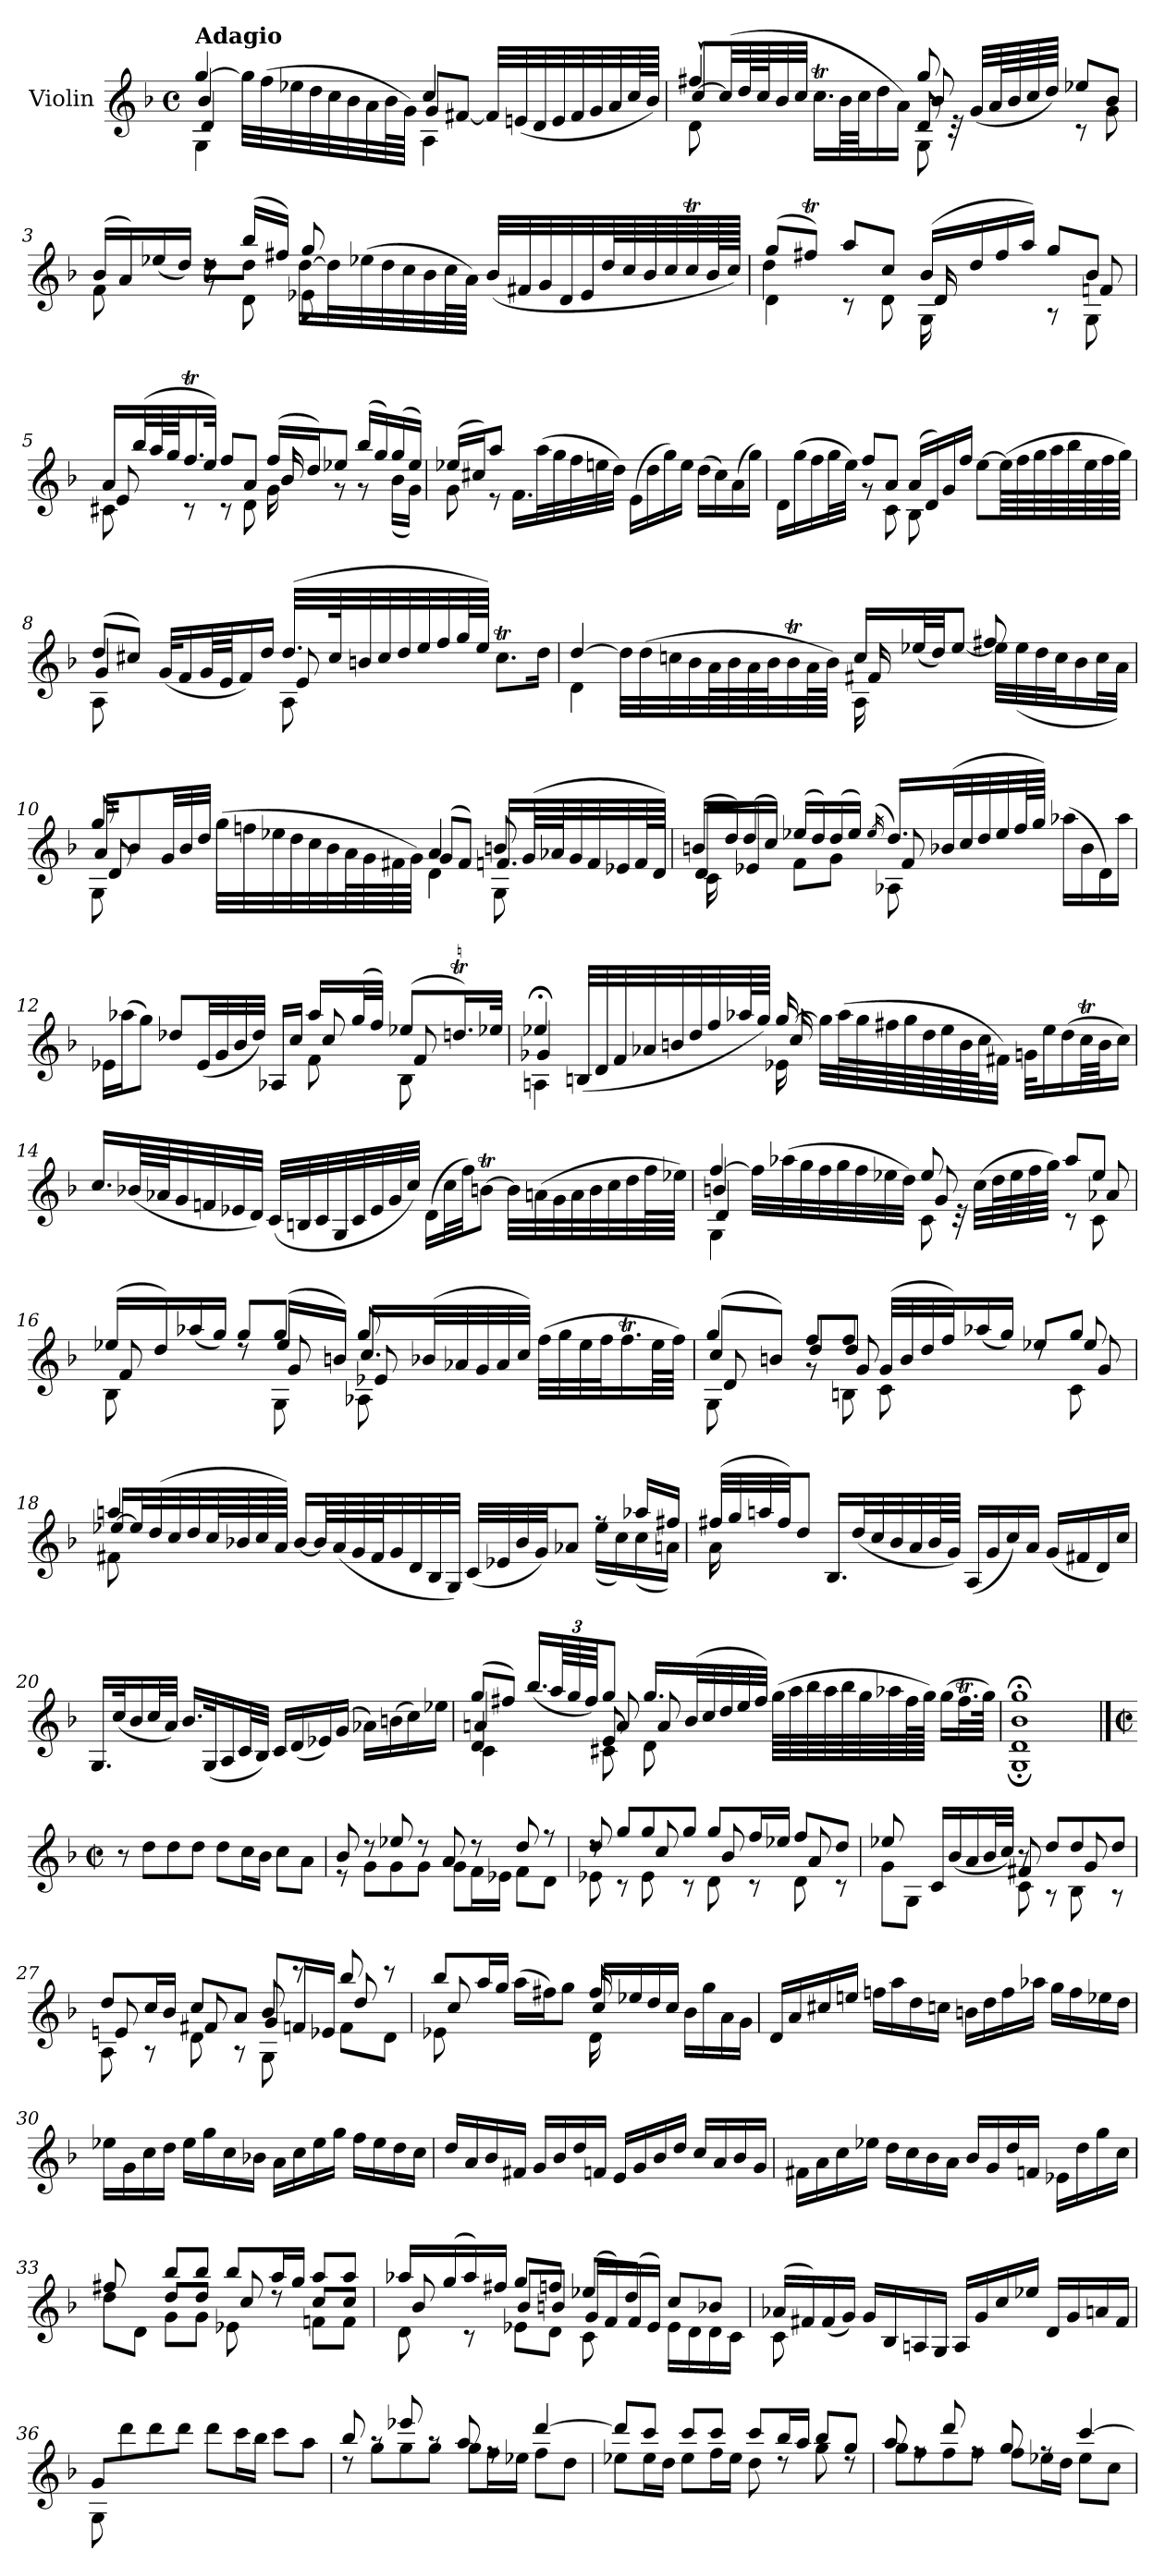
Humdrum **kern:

**kern
*part1
*staff1
*I"Violin
*I'Vln.
*clefG2
*k[b-]
*M4/4
*met(c)
=1
*^
*	*^
*	*	*^
!LO:TX:a:B:t=Adagio	!	!	!
[4gg/	4b-/	4d/	4G\
32gg\LLL]	4ryy	4ryy	4ryy
(>32ff\	.	.	.
32ee-X\	.	.	.
32dd\	.	.	.
32cc\	.	.	.
32b-\	.	.	.
32a\	.	.	.
64b-\L	.	.	.
64g\JJJJ)	.	.	.
4cc/	8g/L	2ryy	4A\
.	[8f#X/J	.	.
4ryy	32f#/LLL]	.	4ryy
.	(32en/	.	.
.	32d/	.	.
.	32e/	.	.
.	32f#/	.	.
.	32g/	.	.
.	32a/	.	.
.	64cc/L	.	.
.	64b-/JJJJ)	.	.
=2	=2	=2	=2
4ff#X`/	8d\	[8cc/L	2ryy
.	8ryy	(32cc/LL]	.
.	.	64dd/L	.
.	.	64cc/J	.
.	.	32b-/	.
.	.	32cc/JJJ	.
4ryy	4ryy	16.ccT\LL	.
.	.	64b-\LL	.
.	.	64cc\JJ	.
.	.	16dd\	.
.	.	16a\JJ)	.
8gg/	8d/	8b-/	8G\
32rc	8ryy	8rcyy	8ryy
(32g/LLL	.	.	.
64a/L	.	.	.
64b-/	.	.	.
64cc/	.	.	.
64dd/JJJJ)	.	.	.
8ee-X/L	8r	4ryy	4ryy
8b-/J	8g\	.	.
*	*	*v	*v
!!LO:LB:g=z
=3	=3	=3
(16b-/LL	8f\	4ryy
16a/)	.	.
(16ee-X/	8rgyy	.
16dd/JJ)	.	.
8rdd	8rg	8dd\L
(16bb-/LL	8d\	8dd\J
16ff#X/JJ)	.	.
8gg/	8e-X\	[16dd\LL
.	.	32dd\L]
.	.	(>32ee-X\
8ryy	8ryy	32dd\
.	.	32cc\
.	.	32b-\
.	.	64cc\L
.	.	64a\JJJJ)
(32b-/LLL	4ryy	4ryy
32f#X/	.	.
32g/	.	.
32d/	.	.
32e-/	.	.
64dd/L	.	.
64cc/	.	.
64b-/	.	.
64cc/	.	.
64ccT/	.	.
128b-/L	.	.
128cc/JJJJJ)	.	.
=4	=4	=4
(8gg/L	4d\	4dd\
8ff#Xt/J)	.	.
8aa/L	8r	4ryy
8cc/J	8d\	.
(16b-/LL	16G\	16d/
16dd/	16ryy	16ryy
16ff#/	8ryy	8ryy
16aa/JJ)	.	.
8gg/L	8r	8ryy
8b-/J	8G\	8fn/
!!LO:LB:g=z	!!	!!
=5	=5	=5
16a/LL	8c#X\	8e/
(32bb-/L	.	.
64aa/L	.	.
64gg/JJ	.	.
16.ffT/	8r	8ryy
32ee/JJk)	.	.
8ff/L	8r	4ryy
8a/J	8d\	.
(16ff/LL	16g\	16b-/
16dd/J)	16ryy	16ryy
8ee-X/J	8r	8ryy
(16bb-/LL	8r	4ryy
16gg/)	.	.
(16gg/	(16b-\LL	.
16ee-/JJ)	16g\JJ)	.
*	*v	*v
=6	=6
(16ee-X/LL	8g\
16cc#X/J)	.
8aa/J	8r
4ryy	16.f\LL
.	(>32aa\L
.	32gg\
.	32ff\
.	32een\
.	32dd\JJJ)
2ryy	(>16e\LL
.	16dd\
.	16gg\)
.	16ee\JJ
.	(>16dd\LL
.	16cc#\)
.	(>16a\
.	16gg\JJ)
=7	=7
16d\LL	4ryy
(>16gg\	.
16ff\	.
32gg\L	.
32ee\JJJ)	.
8ff/L	8r
8a/J	8c\
(16a/LL	8B-\
16d/)	.
16g/	8ryy
16ff/JJ	.
[8ee\L	4ryy
(>64ee\LLL]	.
64ff\	.
64gg\	.
64aa\	.
64bb-\	.
64ee\	.
64ff\	.
64gg\JJJJ)	.
!!LO:LB:g=z	!!
=8	=8
*	*^
(8dd/L	8A\	4g/
8cc#X/J)	8ryy	.
(32g/KLL	4ryy	4ryy
16f/	.	.
64g/LL	.	.
64e/JJ	.	.
16f/)	.	.
16dd/JJ	.	.
(32.dd/LLL	8A\	8e/
64cc#/K	.	.
32bn/	.	.
32cc#/	.	.
32dd/	8ryy	8ryy
32ee/	.	.
32ff/	.	.
64gg/L	.	.
64ee/JJJJ)	.	.
8.cc#t\L	4ryy	4ryy
16dd\Jk	.	.
=9	=9	=9
[4dd/	4d\	2ryy
32dd\LLL]	4ryy	.
(>32dd\	.	.
32ccn\	.	.
32b-\	.	.
64a\L	.	.
64b-\	.	.
64a\	.	.
64b-\J	.	.
32b-T\	.	.
64a\L	.	.
64b-\JJJJ)	.	.
16cc/LL	16A\	16f#X/
(32ee-X/L	16ryy	16ryy
32dd/JJ)	.	.
[8ee-/J	8ryy	8ryy
8ff#X/	32ee-\LLL]	4ryy
.	(>32ee-\	.
.	32dd\	.
.	32cc\J	.
8ryy	16b-\	.
.	32cc\L	.
.	32a\JJJ)	.
!!LO:LB:g=z	!!	!!
=10	=10	=10
*	*	*^
8gg/	8G\	32a/KKL	8d/
.	.	8b-/	.
8ryy	8ryy	.	8ryy
.	.	32g/LL	.
.	.	32b-/	.
.	.	32dd/JJJ	.
(>32gg\LLL	4ryy	4ryy	4ryy
32ffn\	.	.	.
32ee-X\	.	.	.
32dd\	.	.	.
32cc\	.	.	.
32b-\	.	.	.
64a\L	.	.	.
64g\	.	.	.
64f#X\	.	.	.
64g\JJJJ)	.	.	.
4a/	4d\	(8g/L	2ryy
.	.	8f#/J)	.
8bn/	8G\	16.fn/LL	.
.	.	(64g/LL	.
.	.	64a-X/J	.
8ryy	8ryy	32g/	.
.	.	32f/	.
.	.	32e-X/	.
.	.	64f/L	.
.	.	64d/JJJJ)	.
*	*	*v	*v
=11	=11	=11
(16bn/LL	8d/L	16c\
16dd/)	.	16ryy
(16dd/	8e-X/J	8ryy
16cc/JJ)	.	.
(16ee-X/LL	8f\L	4ryy
16dd/)	.	.
(16dd/	8g\J	.
16ee-/JJ)	.	.
(16qee-/	.	.
16.dd/LL)	8f/	8A-X\
(32b-X/L	.	.
32cc/	8ryy	8ryy
32dd/	.	.
32ee-/	.	.
64ff/L	.	.
64gg/JJJJ)	.	.
(>16aa-X\LL	4ryy	4ryy
16b-\	.	.
16d\)	.	.
16aa-\JJ	.	.
!!LO:LB:g=z	!!	!!
=12	=12	=12
16e-X\LL	2ryy	2ryy
(>16aa-X\J	.	.
8gg\J)	.	.
8dd-X/L	.	.
(32e-/LL	.	.
32g/	.	.
32b-/	.	.
32dd-/JJJ)	.	.
16A-X/LL	8ryy	8ryy
16cc/JJ	.	.
16aa-/LL	8f\	8cc/
(32gg/L	.	.
32ff/JJJ)	.	.
(8ee-X/L	8B-\	8f/
16.ddnT/L)	8ryy	8ryy
32ee-/JJk	.	.
=13	=13	=13
4ee-X;</	4An\	4g-X/
(32Bn/LLL	4ryy	4ryy
32d/	.	.
32f/	.	.
32a-X/	.	.
32bn/	.	.
32dd/	.	.
32ff/	.	.
64aa-X/L	.	.
64gg/JJJJ)	.	.
[16gg/	16e-X\	16cc/
32gg\LLL]	16ryy	16ryy
(>64aa-\L	.	.
64gg\	.	.
64ff#X\	8ryy	8ryy
64gg\	.	.
64dd\	.	.
64ee-\	.	.
64b\	.	.
64cc\J	.	.
32f#X\JJJ)	.	.
32gn\KLL	4ryy	4ryy
16ee-\	.	.
(>16dd\	.	.
64ccT\LL	.	.
64b\JJ	.	.
16cc\JJ)	.	.
*v	*v	*v
!!LO:LB:g=z
=14
16.cc/LL
(64b-X/LL
64a-X/J
32g/
32fn/
32e-X/
32d/JJJ)
(32c/LLL
32Bn/
32c/
32G/
32c/
32e-/
32g/
32cc/JJJ)
(16d\LL
32cc\L
32ff\JJ)
[8bnt\J
32bTTT\LLL]
(32an\
32g\
32a\
32b\
32cc\
32dd\
64ff\L
64ee-X\JJJJ)
=15
*^
*	*^
*	*	*^
[4ff/	4G\	4bn/	4d/
32ff\LLL]	4ryy	4ryy	4ryy
(>32aa-X\	.	.	.
32gg\	.	.	.
32ff\	.	.	.
32gg\	.	.	.
32ff\	.	.	.
32ee-X\	.	.	.
32dd\JJJ)	.	.	.
8ee-/	8c\	8g/	2ryy
32rc	8ryy	8ryy	.
(>32cc\LLL	.	.	.
64dd\L	.	.	.
64ee-\	.	.	.
64ff\	.	.	.
64gg\JJJJ)	.	.	.
8aa-/L	8ryy	8rc	.
8ee-/J	8c\	8a-X/	.
!!LO:LB:g=z	!!	!!	!!
=16	=16	=16	=16
(16ee-X/LL	8B-\	8f/	4ryy
16dd/)	.	.	.
(16aa-X/	8ryy	8ryy	.
16gg/JJ)	.	.	.
8gg/L	8rdd	8ryy	8ryy
8gg/J	8G\	(16ee-/LL	8g/
.	.	16bn/JJ)	.
8gg/	8A-X\	16.cc/LL	8e-X/
.	.	(32b-X/L	.
8ryy	8ryy	32a-X/	8ryy
.	.	32g/	.
.	.	32a-/	.
.	.	32cc/JJJ)	.
(>32ff\LLL	4ryy	4ryy	4ryy
32gg\	.	.	.
32ee-\	.	.	.
32ff\J	.	.	.
16.ffT\	.	.	.
64ee-\LL	.	.	.
64ff\JJJJ)	.	.	.
=17	=17	=17	=17
4gg/	8G\	(8cc/L	8d/
.	8ryy	8bn/J)	8ryy
8ff/L	8rg	8dd/L	8ryy
8ff/J	8Bn\	8dd/J	8g/
(32g/LLL	8c\	8ryy	8ryy
32b/	.	.	.
32dd/	.	.	.
32ff/J)	.	.	.
(16aa-X/	8ryy	8ryy	8ryy
16gg/JJ)	.	.	.
8ee-X/L	8rdd	8ryy	8ryy
8gg/J	8c\	8ee-/	8g/
*	*	*v	*v
!!LO:LB:g=z
=18	=18	=18
4aan/	8f#X\	[16ee-X/LL
.	.	32ee-/L]
.	.	(32dd/
.	8ryy	32cc/
.	.	32dd/
.	.	64cc/L
.	.	64b-X/
.	.	64cc/
.	.	64a/JJJJ)
[16b-/LL	4ryy	4ryy
64b-/LL]	.	.
(64a/	.	.
64g/	.	.
64f#/J	.	.
32g/	.	.
32d/	.	.
32B-/	.	.
32G/JJJ)	.	.
(32c/LLL	4ryy	2ryy
32e-X/	.	.
32b-/	.	.
32g/JJ)	.	.
8a-X/J	.	.
8rff	(16ee-\LL	.
.	16cc\)	.
16aa-X/LL	(16cc\	.
16ff#X/JJ	16an\JJ)	.
*	*v	*v
=19	=19
(32ff#X/LLL	16a\
32gg/	.
32aan/	16ryy
32ff#/JJ)	.
8dd/J	8ryy
16.B-/LL	4ryy
(32dd/L	.
32cc/	.
32b-/	.
32a/	.
64b-/L	.
64g/JJJJ)	.
(16A/LL	2ryy
16g/	.
16cc/)	.
16a/JJ	.
(16g/LL	.
16f#X/	.
16d/)	.
16cc/JJ	.
*v	*v
!!LO:LB:g=z
=20
16.G/LL
(32cc/K
16b-/
32cc/L
32a/JJJ)
16.b-/LL
(32G/K
16A/
32c/L
32B-/JJJ)
16c/LL
(16d/
16e-X/)
(16g/JJ
16a-X\LL)
(16bn\
16cc\)
16ee-X\JJ
=21
*^
*	*^
*	*	*^
(8gg/L	4d/	4an/	4c\
8ff#X/J)	.	.	.
(16.bb-/LL	8ryy	8ryy	8ryy
*Xbrackettup	*	*	*
96aa/LL	.	.	.
96gg/	.	.	.
96ff#/JJJ)	.	.	.
8gg/J	8e/	8a/	8c#X\
16.gg/LL	2ryy	8a/	8d\
(32b-/L	.	.	.
32cc/	.	8ryy	8ryy
32dd/	.	.	.
32ee/	.	.	.
32ff#/JJJ)	.	.	.
(>64gg\LLLL	.	4ryy	4ryy
64aa\	.	.	.
64bb-\	.	.	.
64aa\	.	.	.
64bb-\	.	.	.
64gg\	.	.	.
64aa-X\	.	.	.
128ff#\L	.	.	.
128gg\JJJJJ)	.	.	.
(>16gg\LL	.	.	.
32.ff#t\L	.	.	.
64gg\JJJk)	.	.	.
*	*v	*v	*v
=22	=22
1b-;< 1gg;<	1G; 1d;
*v	*v
!!LO:PB:g=z
==23
*M2/2
*met(c|)
*^
!LO:TX:a:B:t=Fuga	!
!LO:TX:a:B:t=Allegro	!
*v	*v
8r
8dd\L
8dd\
8dd\J
8dd\L
16cc\L
16b-\JJ
8cc\L
8a\J
=24
*^
8b-/	8r
8r	8g\L
8ee-X/	8g\
8r	8g\J
8a/	8g\L
8r	16f\L
.	16e-X\JJ
8dd/	8f\L
8r	8d\J
=25	=25
*	*^
8rdd	8e-X\	8dd/
8gg/L	8r	8ryy
8gg/	8e-\	8cc/
8gg/J	8r	8ryy
8gg/L	8d\	8b-/
16ff/L	8r	8ryy
16ee-X/JJ	.	.
8ff/L	8d\	8a/
8dd/J	8r	8ryy
=26	=26	=26
8ee-X/	8g\L	2ryy
8ryy	8G\J	.
16c/LL	4ryy	.
(16b-/	.	.
16a/	.	.
32b-/L	.	.
32cc/JJJ)	.	.
8r	8c\	8f#X/
8dd/L	8r	8ryy
8dd/	8B-\	8g/
8dd/J	8r	8ryy
!!LO:LB:g=z	!!	!!
=27	=27	=27
8dd/L	8A\	8en/
16cc/L	8r	8ryy
16b-/JJ	.	.
8cc/L	8d\	8f#X/
8a/J	8r	8ryy
8b-/	8G\	8g/L
8rccc	8ryy	16fn/L
.	.	16e-X/JJ
8bb-/	8f\L	8dd/
8r	8d\J	8ryy
=28	=28	=28
8bb-/L	8e-X\	8cc/
16aa/L	8ryy	8ryy
16gg/JJ	.	.
(>16aa\LL	4ryy	4ryy
16ff#X\J)	.	.
8gg\J	.	.
16ff#/	16d\	16cc/LL
16ryy	16ryy	16ee-X/
8ryy	8ryy	16dd/
.	.	16cc/JJ
4ryy	16b-\LL	4ryy
.	16gg\	.
.	16a\	.
.	16g\JJ	.
*v	*v	*v
=29
16d/LL
16a/
16cc#X/
16een/JJ
16ffn\LL
16aa\
16dd\
16ccn\JJ
16bn\LL
16dd\
16ff\
16aa-X\JJ
16gg\LL
16ff\
16ee-X\
16dd\JJ
!!LO:LB:g=z
=30
16ee-X\LL
16g\
16cc\
16dd\JJ
16ee-\LL
16gg\
16cc\
16b-X\JJ
16a\LL
16cc\
16ee-\
16gg\JJ
16ff\LL
16ee-\
16dd\
16cc\JJ
=31
16dd/LL
16a/
16b-/
16f#X/JJ
16g/LL
16b-/
16dd/
16fn/JJ
16e/LL
16g/
16b-/
16dd/JJ
16cc/LL
16a/
16b-/
16g/JJ
=32
16f#X\LL
16a\
16cc\
16ee-X\JJ
16dd\LL
16cc\
16b-\
16a\JJ
16b-/LL
16g/
16dd/
16fn/JJ
16e-X\LL
16dd\
16gg\
16cc\JJ
!!LO:LB:g=z
=33
*^
*	*^
8ff#X/	8dd\L	4ryy
8ryy	8d\J	.
8bb-/L	8g\L	8dd/L
8bb-/J	8g\J	8dd/J
8bb-/L	8e-X\	8cc/
16aa/L	8rdd	8ryy
16gg/JJ	.	.
8aa/L	8fn\L	8cc/L
8aa/J	8f\J	8cc/J
=34	=34	=34
16aa-X/LL	8d\	8b-/
(16gg/	.	.
16aa-/)	8r	8ryy
16ff#X/JJ	.	.
8gg/L	8e-X\L	8b-/L
8ffn/J	8d\J	8bn/J
8ee-X/L	8c\	(16g/LL
.	.	16f/)
8dd/J	8ryy	(16f/
.	.	16e-/JJ)
8cc/L	16e-\LL	4ryy
.	16d\	.
8b-X/J	16d\	.
.	16c\JJ	.
*	*v	*v
=35	=35
(16a-X/LL	8c\
16f#X/)	.
(16f#/	8ryy
16g/JJ)	.
16g/LL	4ryy
16B-/	.
16An/	.
16G/JJ	.
16A/LL	2ryy
16g/	.
16cc/	.
16ee-X/JJ	.
16d/LL	.
16g/	.
16an/	.
16f#/JJ	.
=36	=36
8g/L	8G\
8ddd\	8ryy
8ddd\	4ryy
8ddd\J	.
8ddd\L	2ryy
16ccc\L	.
16bb-\JJ	.
8ccc\L	.
8aa\J	.
!!LO:LB:g=z	!!
=37	=37
8bb-/	8rdd
8raa	8gg\L
8eee-X/	8gg\
8raa	8gg\J
8aa/	8gg\L
8rff	16ff\L
.	16ee-X\JJ
[4ddd/	8ff\L
.	8dd\J
=38	=38
8ddd/L]	8ee-X\L
8ccc/J	16ee-\L
.	16dd\JJ
8ccc/L	8ee-\L
8ccc/J	16ff\L
.	16ee-\JJ
8ccc/L	8dd\
16bb-/L	8rdd
16aa/JJ	.
8bb-/L	8gg\
8gg/J	8rdd
=39	=39
8aa/	8gg\L
8rff	8ff\
8ddd/	8ff\
8rff	8ff\J
8gg/	8ff\L
8rff	16ee-X\L
.	16dd\JJ
[4ccc/	8ee-\L
.	8cc\J
*v	*v
=
*-
